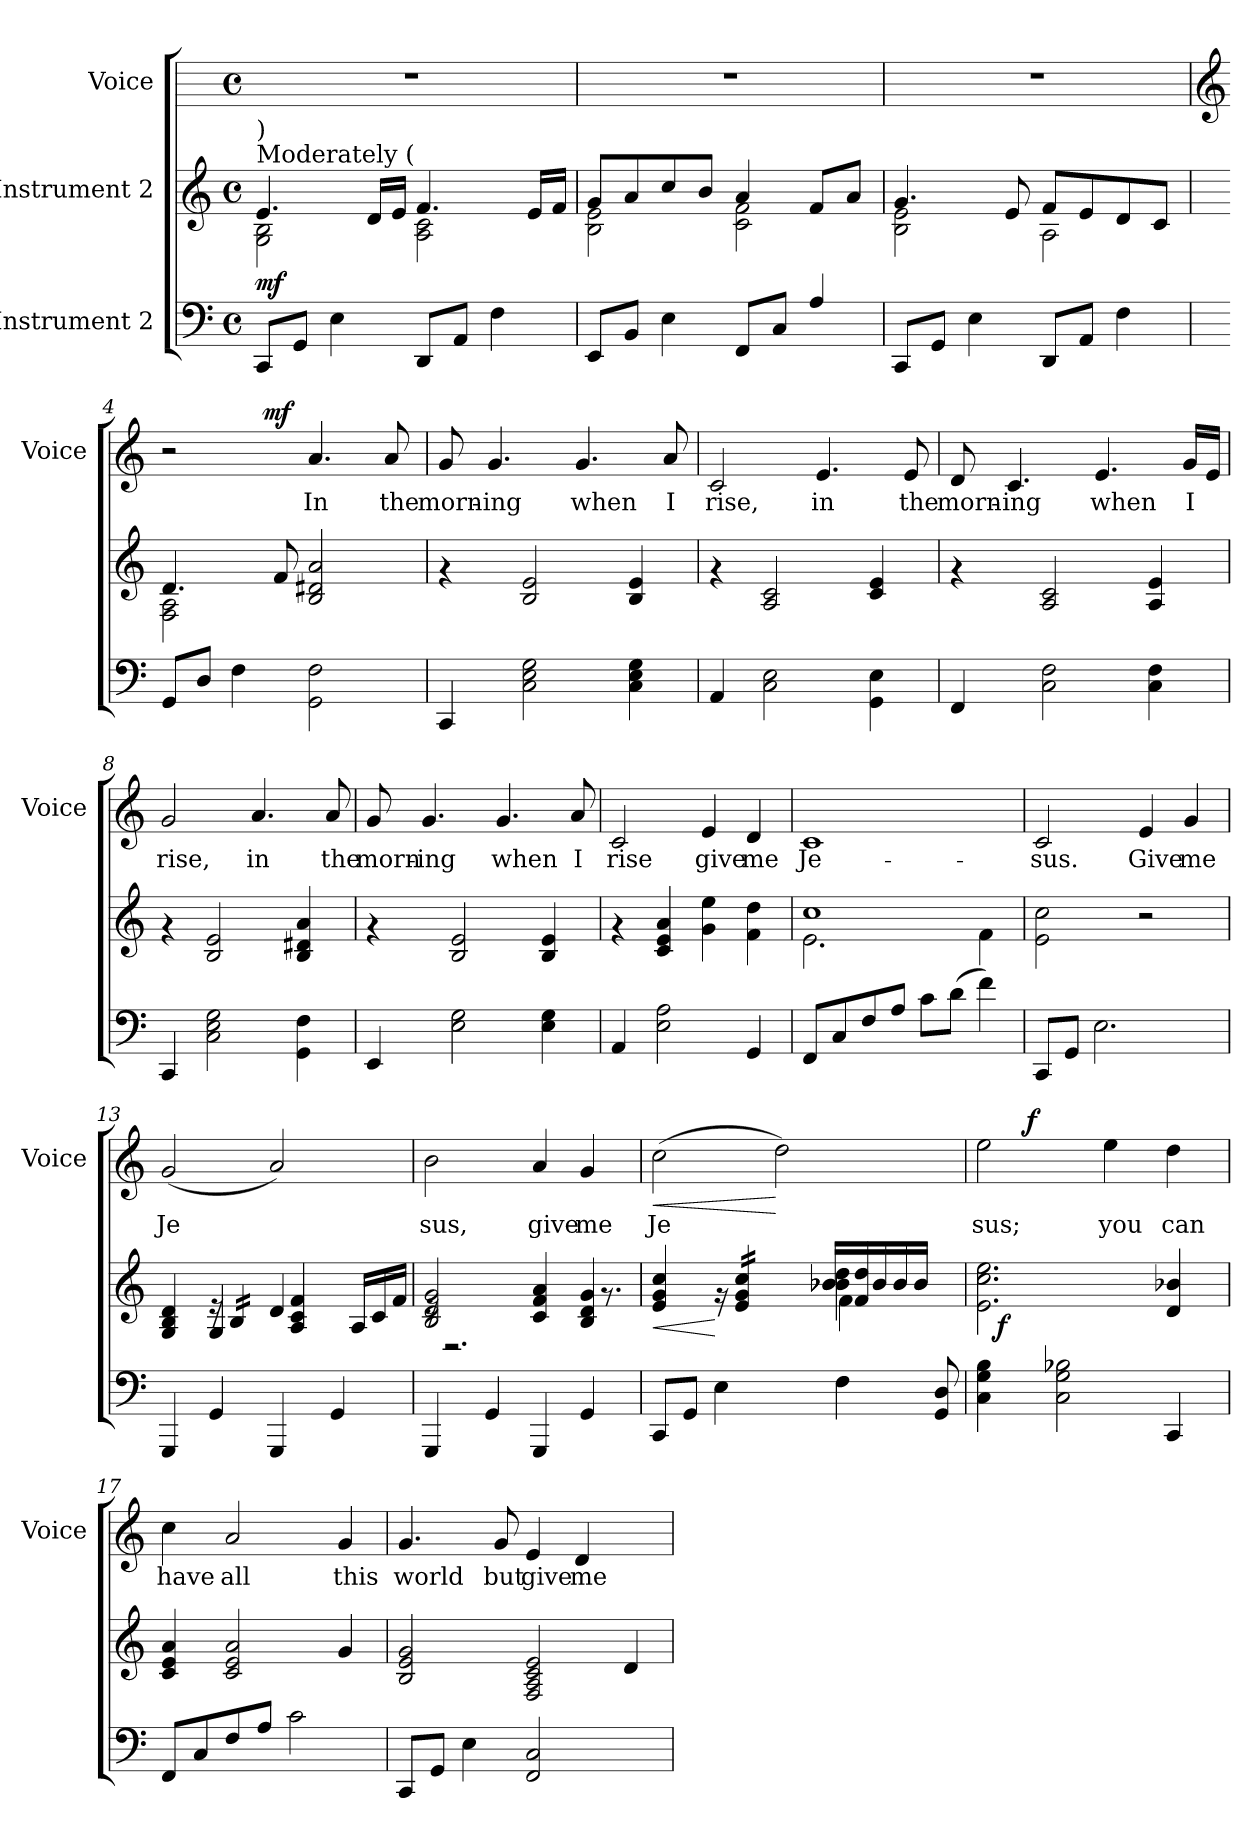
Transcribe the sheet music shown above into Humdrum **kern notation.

**kern	**kern	**dynam	**kern	**text	**dynam
*part3	*part2	*part2	*part1	*part1	*part1
*staff3	*staff2	*staff2	*staff1	*staff1	*staff1
*I"Instrument 2	*I"Instrument 2	*	*I"Voice	*	*
*	*	*	*I'Voice	*	*
!!LO:PB:g=z
*stria5	*stria5	*	*stria5	*	*
*clefF4	*clefG2	*	*	*	*
*k[]	*k[]	*	*k[]	*	*
*C:	*C:	*	*C:	*	*
*M4/4	*M4/4	*	*M4/4	*	*
*met(c)	*met(c)	*	*met(c)	*	*
*MM80	*MM80	*	*MM80	*	*
=1	=1	=1	=1	=1	=1
*	*^	*	*	*	*
!	!LO:TX:a:t=Moderately (	!	!	!	!	!
!	!LO:TX:a:t=)	!	!	!	!	!
!	!	!	!LO:DY:b	!	!	!
8CC/L	4.e/	2B\ 2G\	mf	1r	.	.
8GG/J	.	.	.	.	.	.
4E\	.	.	.	.	.	.
.	16d/L	.	.	.	.	.
.	16e/J	.	.	.	.	.
8DD/L	4.f/	2c\ 2A\	.	.	.	.
8AA/J	.	.	.	.	.	.
4F\	.	.	.	.	.	.
.	16e/L	.	.	.	.	.
.	16f/J	.	.	.	.	.
=2	=2	=2	=2	=2	=2	=2
8EE/L	8g/L	2e\ 2B\	.	1r	.	.
8BB/J	8a/	.	.	.	.	.
4E\	8cc/	.	.	.	.	.
.	8b/J	.	.	.	.	.
8FF/L	4a/	2c\ 2f\	.	.	.	.
8C/J	.	.	.	.	.	.
4A/	8f/L	.	.	.	.	.
.	8a/J	.	.	.	.	.
=3	=3	=3	=3	=3	=3	=3
8CC/L	4.g/	2e\ 2B\	.	1r	.	.
8GG/J	.	.	.	.	.	.
4E\	.	.	.	.	.	.
.	8e/	.	.	.	.	.
8DD/L	8f/L	2A\	.	.	.	.
8AA/J	8e/	.	.	.	.	.
4F\	8d/	.	.	.	.	.
.	8c/J	.	.	.	.	.
!!LO:LB:g=z
=4	=4	=4	=4	=4	=4	=4
*	*	*	*	*clefG2	*	*
*	*	*	*	*^	*	*
8GG/L	4.d/	2A\ 2F\	.	2r	4ryy	.	.
8D/J	.	.	.	.	.	.	.
4F\	.	.	.	.	16..ryy	.	.
!	!	!	!	!	!	!	!LO:DY:a
.	.	.	.	.	2ryy	.	mf
.	8f/	.	.	.	.	.	.
!	!	!	!	!	!	!LO:LY:b:cj	!
2GG\ 2F\	2a/ 2d#X/ 2B/	2ryy	.	4.a/	.	In	.
.	.	.	.	.	8ryy	.	.
!	!	!	!	!	!	!LO:LY:b:cj	!
.	.	.	.	8a/	.	the	.
.	.	.	.	.	64ryy	.	.
=5	=5	=5	=5	=5	=5	=5	=5
!	!	!	!	!	!	!LO:LY:b:cj	!
*	*v	*v	*	*	*	*	*
*	*	*	*v	*v	*	*
4CC/	4rf	.	8g/	morn-	.
!	!	!	!	!LO:LY:b:cj	!
.	.	.	4.g/	-ing	.
2G\ 2E\ 2C\	2e/ 2B/	.	.	.	.
!	!	!	!	!LO:LY:b:cj	!
.	.	.	4.g/	when	.
4E\ 4C\ 4G\	4e/ 4B/	.	.	.	.
!	!	!	!	!LO:LY:b:cj	!
.	.	.	8a/	I	.
=6	=6	=6	=6	=6	=6
!	!	!	!	!LO:LY:b:cj	!
4AA/	4rf	.	2c/	rise,	.
2C\ 2E\	2c/ 2A/	.	.	.	.
!	!	!	!	!LO:LY:b:cj	!
.	.	.	4.e/	in	.
4E\ 4GG\	4c/ 4e/	.	.	.	.
!	!	!	!	!LO:LY:b:cj	!
.	.	.	8e/	the	.
=7	=7	=7	=7	=7	=7
!	!	!	!	!LO:LY:b:cj	!
4FF/	4rf	.	8d/	morn-	.
!	!	!	!	!LO:LY:b:cj	!
.	.	.	4.c/	-ing	.
2C\ 2F\	2c/ 2A/	.	.	.	.
!	!	!	!	!LO:LY:b:cj	!
.	.	.	4.e/	when	.
4F\ 4C\	4A/ 4e/	.	.	.	.
!	!	!	!	!LO:LY:b:cj	!
.	.	.	16g/L	I	.
!	!	!	!	!LO:LY:b:cj	!
.	.	.	16e/J	.	.
!!LO:LB:g=z
=8	=8	=8	=8	=8	=8
!	!	!	!	!LO:LY:b:cj	!
4CC/	4rf	.	2g/	rise,	.
2E\ 2C\ 2G\	2B/ 2e/	.	.	.	.
!	!	!	!	!LO:LY:b:cj	!
.	.	.	4.a/	in	.
4GG\ 4F\	4a/ 4d#X/ 4B/	.	.	.	.
!	!	!	!	!LO:LY:b:cj	!
.	.	.	8a/	the	.
=9	=9	=9	=9	=9	=9
!	!	!	!	!LO:LY:b:cj	!
4EE/	4rf	.	8g/	morn-	.
!	!	!	!	!LO:LY:b:cj	!
.	.	.	4.g/	-ing	.
2G\ 2E\	2B/ 2e/	.	.	.	.
!	!	!	!	!LO:LY:b:cj	!
.	.	.	4.g/	when	.
4G\ 4E\	4B/ 4e/	.	.	.	.
!	!	!	!	!LO:LY:b:cj	!
.	.	.	8a/	I	.
=10	=10	=10	=10	=10	=10
!	!	!	!	!LO:LY:b:cj	!
4AA/	4rf	.	2c/	rise	.
2E\ 2A\	4a/ 4c/ 4e/	.	.	.	.
!	!	!	!	!LO:LY:b:cj	!
.	4ee\ 4g\	.	4e/	give	.
!	!	!	!	!LO:LY:b:cj	!
4GG/	4f\ 4dd\	.	4d/	me	.
=11	=11	=11	=11	=11	=11
*	*^	*	*	*	*
!	!	!	!	!	!LO:LY:b:cj	!
8FF/L	1cc	2.e\	.	1c	Je-	.
8C/	.	.	.	.	.	.
8F/	.	.	.	.	.	.
8A/J	.	.	.	.	.	.
8c\L	.	.	.	.	.	.
(<8d\J	.	.	.	.	.	.
4f\)	.	4f\	.	.	.	.
=12	=12	=12	=12	=12	=12	=12
!	!	!	!	!	!LO:LY:b:cj	!
*	*v	*v	*	*	*	*
8CC/L	2e\ 2cc\	.	2c/	-sus.	.
8GG/J	.	.	.	.	.
2.E\	.	.	.	.	.
!	!	!	!	!LO:LY:b:cj	!
.	2r	.	4e/	Give	.
!	!	!	!	!LO:LY:b:cj	!
.	.	.	4g/	me	.
!!LO:PB:g=z
=13	=13	=13	=13	=13	=13
*	*^	*	*	*	*
!	!	!	!	!	!LO:LY:b:cj	!
4GGG/	4d/ 4G/ 4B/	4ryy	.	(<2g/	Je-	.
4GG/	16re	4G/	.	.	.	.
*	*tremolo	*	*	*	*	*
.	16B/LL	.	.	.	.	.
.	16B/	.	.	.	.	.
.	16B/	.	.	.	.	.
!	!	!	!	!	!LO:LY:b:cj	!
4GGG/	16B/JJ	4d/	.	2a/)	--	.
*	*Xtremolo	*	*	*	*	*
.	4c/ 4A/ 4f/	.	.	.	.	.
4GG/	.	4ryy	.	.	.	.
.	16A/L	.	.	.	.	.
.	16c/	.	.	.	.	.
.	16f/J	.	.	.	.	.
=14	=14	=14	=14	=14	=14	=14
!	!	!	!	!	!LO:LY:b:cj	!
4GGG/	2d/ 2B/ 2g/	16re	.	2b\	-sus,	.
.	.	2.r	.	.	.	.
4GG/	.	.	.	.	.	.
!	!	!	!	!	!LO:LY:b:cj	!
4GGG/	4f/ 4c/ 4a/	.	.	4a/	give	.
!	!	!	!	!	!LO:LY:b:cj	!
4GG/	4g/ 4d/ 4B/	.	.	4g/	me	.
.	.	8.rf	.	.	.	.
=15	=15	=15	=15	=15	=15	=15
!	!	!	!LO:HP:b	!	!LO:LY:b:cj	!LO:HP:b
*	*^	*^	*	*	*	*
8CC/L	4cc/ 4g/ 4e/	2.ryy	2.ryy	2.ryy	<	(>2cc\	Je-	<
8GG/J	.	.	.	.	.	.	.	.
4E\	16rf	.	.	.	[	.	.	.
*	*tremolo	*	*	*	*	*	*	*
.	16g/ 16e/ 16cc/LL	.	.	.	.	.	.	.
.	16g/ 16e/ 16cc/	.	.	.	.	.	.	.
.	16g/ 16e/ 16cc/	.	.	.	.	.	.	.
!	!	!	!	!	!	!	!LO:LY:b:cj	!
4ryy	16g/ 16e/ 16cc/JJ	.	.	.	.	2dd\)	--	[
.	8.ryy	.	.	.	.	.	.	.
4F\	4dd\ 4b-X\	16b-/LL	4f\	4f/ 4dd/	.	.	.	.
.	.	16b-/	.	.	.	.	.	.
.	.	16b-/	.	.	.	.	.	.
.	.	16b-/JJ	.	.	.	.	.	.
*	*Xtremolo	*	*	*	*	*	*	*
8GG/ 8D/	8ryy	8ryy	8ryy	8ryy	.	8ryy	.	.
=16	=16	=16	=16	=16	=16	=16	=16	=16
!	!	!	!	!	!	!	!LO:LY:b:cj	!
*	*	*v	*v	*v	*	*^	*	*
4G\ 4C\ 4B\	2.ee\ 2.cc\ 2.e\	16ryy	.	2ee\	8ryy	-sus;	.
!	!	!	!LO:DY:b	!	!	!	!
.	.	2...ryy	f	.	.	.	.
.	.	.	.	.	64ryy	.	.
!	!	!	!	!	!	!	!LO:DY:a
.	.	.	.	.	2ryy	.	f
2B-X\ 2G\ 2C\	.	.	.	.	.	.	.
!	!	!	!	!	!	!LO:LY:b:cj	!
.	.	.	.	4ee\	.	you	.
.	.	.	.	.	4ryy	.	.
!	!	!	!	!	!	!LO:LY:b:cj	!
4CC/	4b-X/ 4d/	.	.	4dd\	.	can	.
.	.	.	.	.	16..ryy	.	.
!!LO:LB:g=z
=17	=17	=17	=17	=17	=17	=17	=17
!	!	!	!	!	!	!LO:LY:b:cj	!
*	*v	*v	*	*	*	*	*
*	*	*	*v	*v	*	*
8FF/L	4e/ 4c/ 4a/	.	4cc\	have	.
8C/	.	.	.	.	.
!	!	!	!	!LO:LY:b:cj	!
8F/	2a/ 2e/ 2c/	.	2a/	all	.
8A/J	.	.	.	.	.
2c\	.	.	.	.	.
!	!	!	!	!LO:LY:b:cj	!
.	4g/	.	4g/	this	.
=18	=18	=18	=18	=18	=18
!	!	!	!	!LO:LY:b:cj	!
8CC/L	2e/ 2B/ 2g/	.	4.g/	world	.
8GG/J	.	.	.	.	.
4E\	.	.	.	.	.
!	!	!	!	!LO:LY:b:cj	!
.	.	.	8g/	but	.
!	!	!	!	!LO:LY:b:cj	!
2C/ 2FF/	2c/ 2A/ 2F/ 2e/	.	4e/	give	.
!	!	!	!	!LO:LY:b:cj	!
.	.	.	4d/	me	.
4ryy	4d/	.	4ryy	.	.
=	=	=	=	=	=
*-	*-	*-	*-	*-	*-
